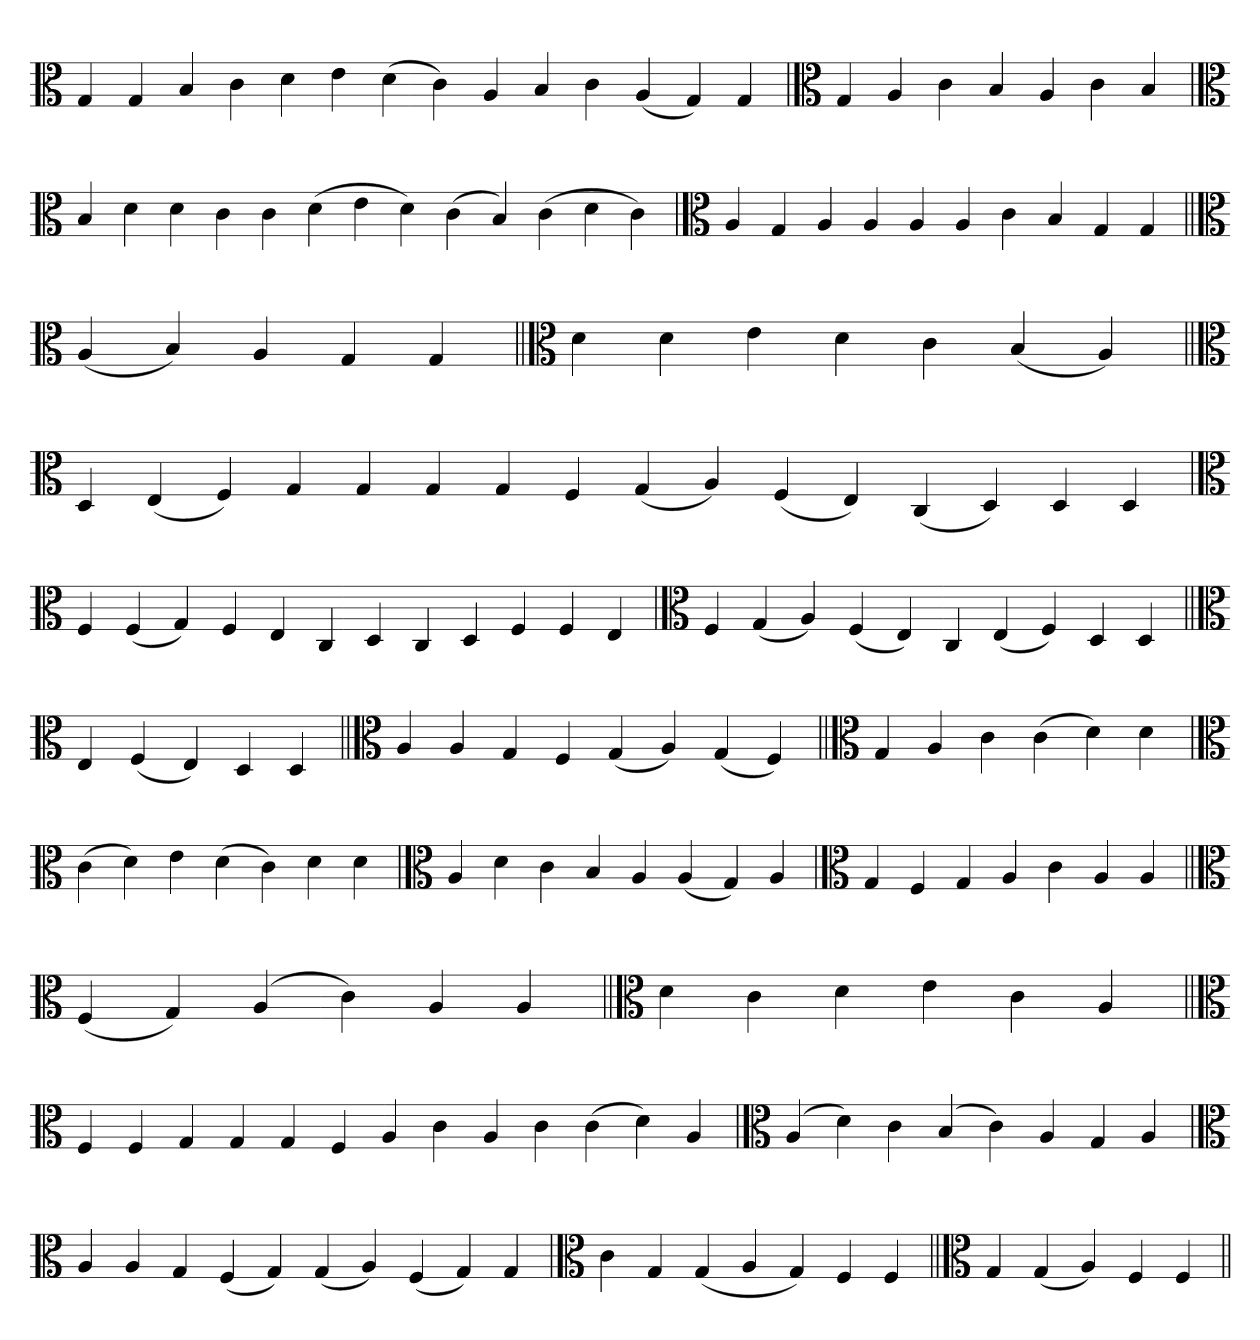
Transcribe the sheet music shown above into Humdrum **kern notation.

**kern
*part1
*staff1
*clefC3
=
4G
4G
4B
4c
4d
4e
(4d
4c)
4A
4B
4c
(4A
4G)
4G
=`
*clefC3
4G
4A
4c
4B
4A
4c
4B
='
*clefC3
4B
4d
4d
4c
4c
(4d
4e
4d)
(4c
4B)
(4c
4d
4c)
=`
*clefC3
4A
4G
4A
4A
4A
4A
4c
4B
4G
4G
=||
*clefC3
(4A
4B)
4A
4G
4G
=||
*clefC3
4d
4d
4e
4d
4c
(4B
4A)
=||
*clefC3
4D
(4E
4F)
4G
4G
4G
4G
4F
(4G
4A)
(4F
4E)
(4C
4D)
4D
4D
='
*clefC3
4F
(4F
4G)
4F
4E
4C
4D
4C
4D
4F
4F
4E
=`
*clefC3
4F
(4G
4A)
(4F
4E)
4C
(4E
4F)
4D
4D
=||
*clefC3
4E
(4F
4E)
4D
4D
=||
*clefC3
4A
4A
4G
4F
(4G
4A)
(4G
4F)
=||
*clefC3
4G
4A
4c
(4c
4d)
4d
=`
*clefC3
(4c
4d)
4e
(4d
4c)
4d
4d
='
*clefC3
4A
4d
4c
4B
4A
(4A
4G)
4A
=`
*clefC3
4G
4F
4G
4A
4c
4A
4A
=||
*clefC3
(4F
4G)
(4A
4c)
4A
4A
=||
*clefC3
4d
4c
4d
4e
4c
4A
=||
*clefC3
4F
4F
4G
4G
4G
4F
4A
4c
4A
4c
(4c
4d)
4A
=`
*clefC3
(4A
4d)
4c
(4B
4c)
4A
4G
4A
=`
*clefC3
4A
4A
4G
(4F
4G)
(4G
4A)
(4F
4G)
4G
=`
*clefC3
4c
4G
(4G
4A
4G)
4F
4F
=||
*clefC3
4G
(4G
4A)
4F
4F
=||
*-
